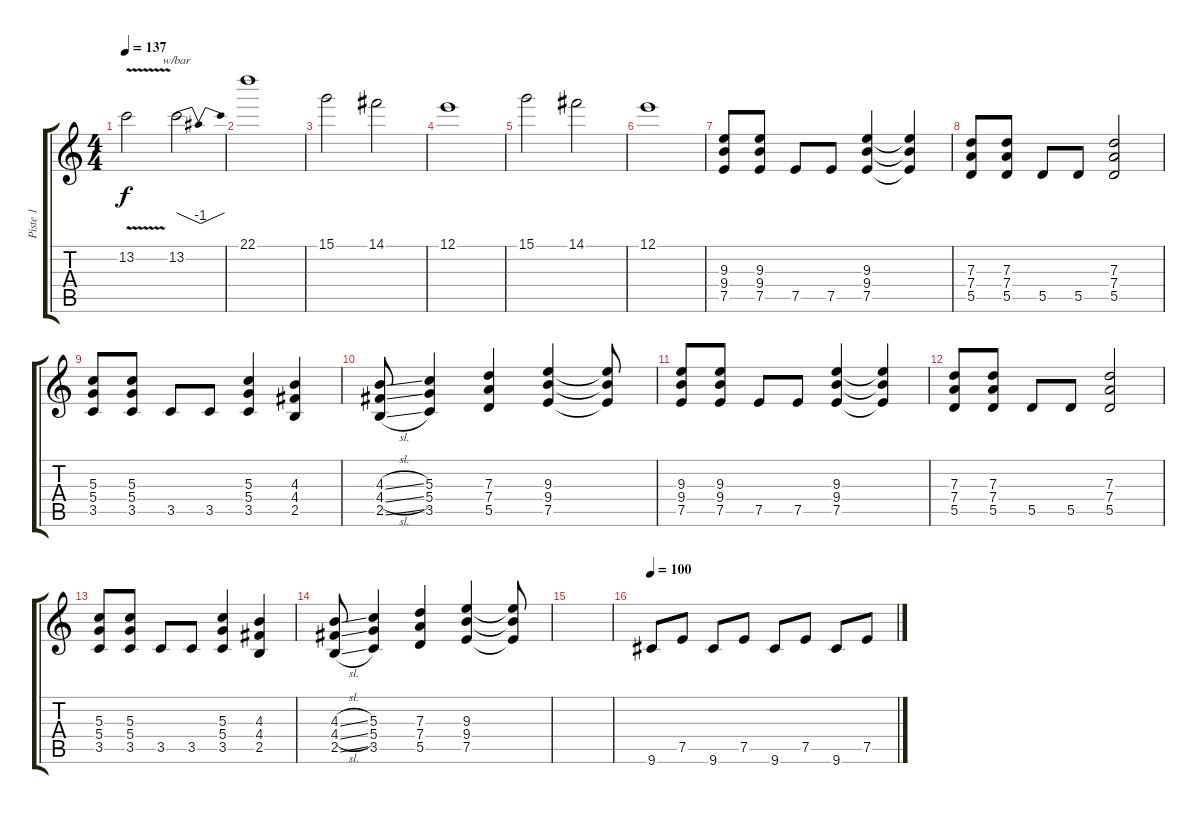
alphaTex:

\track ("Piste 1" "Piste 1") {instrument distortionguitar}
\staff {score tabs}
\tuning (E4 B3 G3 D3 A2 E2) {hide}
\ts (4 4)
\tempo 137
\clef g2
\ks c
13.2{v}.2{dy f} 13.2.2{tbe (dip default 0 0 30 -4 60 0)} |
22.1.1 |
15.1.2 14.1.2 |
12.1.1 |
15.1.2 14.1.2 |
12.1.1 |
(9.3 9.4 7.5).8 (9.3 9.4 7.5).8 7.5.8 7.5.8 (9.3 9.4 7.5).4 (9.3{t} 9.4{t} 7.5{t}).4 |
(7.3 7.4 5.5).8 (7.3 7.4 5.5).8 5.5.8 5.5.8 (7.3 7.4 5.5).2 |
(5.3 5.4 3.5).8 (5.3 5.4 3.5).8 3.5.8 3.5.8 (5.3 5.4 3.5).4 (4.3 4.4 2.5).4 |
(4.3{sl} 4.4{sl} 2.5{sl}).8 (5.3 5.4 3.5).4 (7.3 7.4 5.5).4 (9.3 9.4 7.5).4 (9.3{t} 9.4{t} 7.5{t}).8 |
(9.3 9.4 7.5).8 (9.3 9.4 7.5).8 7.5.8 7.5.8 (9.3 9.4 7.5).4 (9.3{t} 9.4{t} 7.5{t}).4 |
(7.3 7.4 5.5).8 (7.3 7.4 5.5).8 5.5.8 5.5.8 (7.3 7.4 5.5).2 |
(5.3 5.4 3.5).8 (5.3 5.4 3.5).8 3.5.8 3.5.8 (5.3 5.4 3.5).4 (4.3 4.4 2.5).4 |
(4.3{sl} 4.4{sl} 2.5{sl}).8 (5.3 5.4 3.5).4 (7.3 7.4 5.5).4 (9.3 9.4 7.5).4 (9.3{t} 9.4{t} 7.5{t}).8 |
|
\tempo 100
9.6.8{volume 10 instrument electricguitarjazz} 7.5.8 9.6.8 7.5.8 9.6.8 7.5.8 9.6.8 7.5.8
